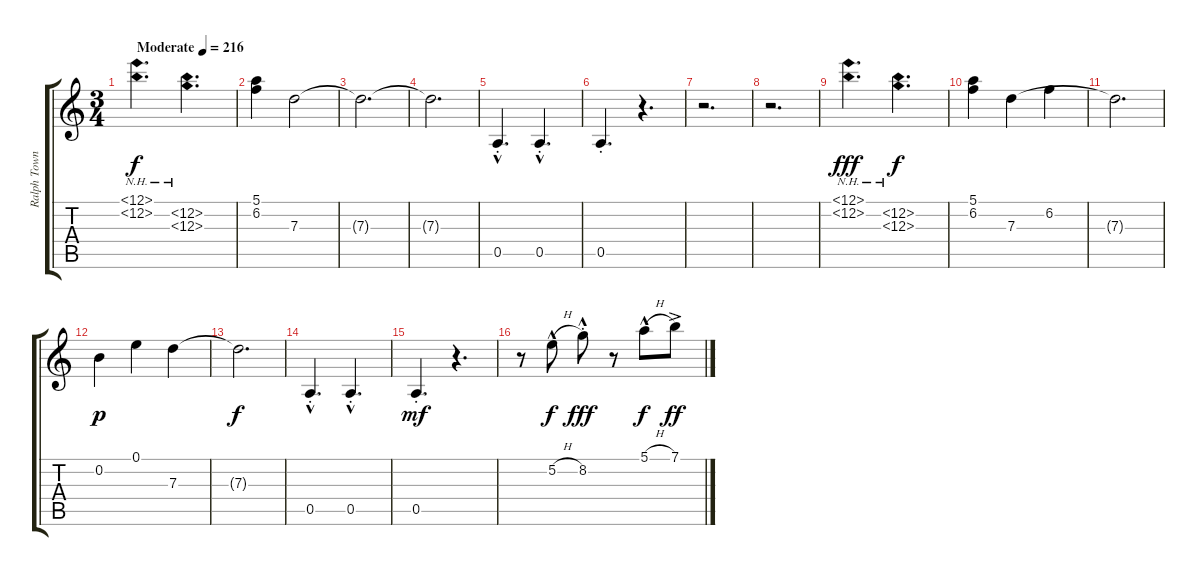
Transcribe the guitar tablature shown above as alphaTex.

\track ("Ralph Towner" "Ralph Town") {instrument acousticguitarnylon}
\staff {score tabs}
\tuning (E4 B3 G3 D3 A2 E2) {hide}
\ts (3 4)
\tempo (216 "Moderate")
\clef g2
\ks c
(12.1{nh} 12.2{nh}).4{d dy f instrument acousticguitarnylon} (12.2{nh} 12.3{nh}).4{d} |
(5.1 6.2).4 7.3.2 |
7.3{t}.2{d} |
7.3{t}.2{d} |
0.5{hac st}.4{d} 0.5{hac st}.4{d} |
0.5{st}.4{d} r.4{d} |
r.2{d} |
r.2{d} |
(12.1{nh} 12.2{nh}).4{d dy fff} (12.2{nh} 12.3{nh}).4{d dy f} |
(5.1 6.2).4 7.3.4 6.2.4 |
7.3{t}.2{d} |
0.2.4{dy p} 0.1.4 7.3.4 |
7.3{t}.2{d dy f} |
0.5{hac st}.4{d} 0.5{hac st}.4{d} |
0.5{st}.4{d dy mf} r.4{d} |
r.8 5.2{h hac}.8{dy f} 8.2{hac st}.8{dy fff} r.8 5.1{h hac}.8{dy f} 7.1{ac}.8{dy ff}
